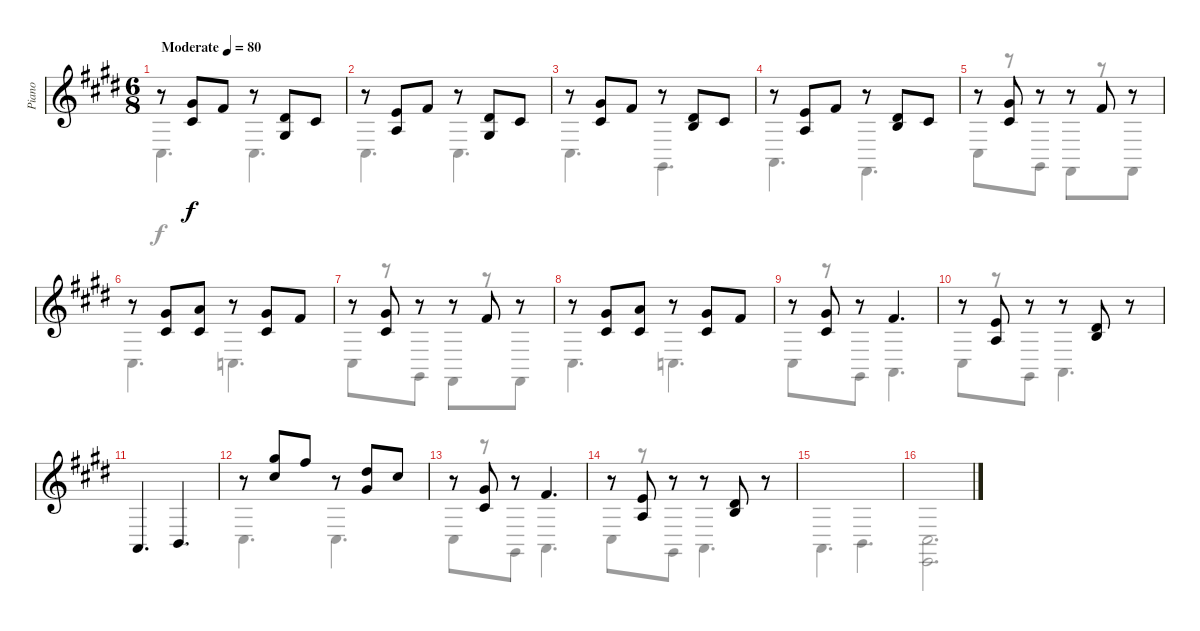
\track ("Piano" "Piano") {instrument acousticgrandpiano}
\staff {score}
\tuning (E4 B3 G3 D3 A2 E2) {hide}
\voice
\ts (6 8)
\tempo (80 "Moderate")
\clef g2
\ks c#minor
r.8{dy f instrument acousticgrandpiano} (9.2 6.3).8 7.2.8 r.8 (8.3 6.4).8 6.3.8 |
r.8 (9.3 7.4).8 11.3.8 r.8 (8.3 6.4).8 6.3.8 |
r.8 (9.2 6.3).8 7.2.8 r.8 (8.3 9.4).8 6.3.8 |
r.8 (9.3 7.4).8 11.3.8 r.8 (8.3 9.4).8 6.3.8 |
r.8 (9.2 6.3).8 r.8 r.8 7.2.8 r.8 |
r.8 (9.2 6.3).8 (10.2 6.3).8 r.8 (9.2 6.3).8 7.2.8 |
r.8 (9.2 6.3).8 r.8 r.8 7.2.8 r.8 |
r.8 (9.2 6.3).8 (10.2 6.3).8 r.8 (9.2 6.3).8 7.2.8 |
r.8 (9.2 6.3).8 r.8 7.2.4{d} |
r.8 (9.3 7.4).8 r.8 r.8 (8.3 9.4).8 r.8 |
0.5.4{d} 2.5.4{d} |
r.8 (21.2 18.3).8 19.2.8 r.8 (20.3 18.4).8 18.3.8 |
r.8 (9.2 6.3).8 r.8 7.2.4{d} |
r.8 (9.3 7.4).8 r.8 r.8 (8.3 9.4).8 r.8 |
|
\voice
\clef g2
\ottava regular
\simile none
\ks c#minor
4.5.4{d dy f} 4.5.4{d} |
4.5.4{d} 4.5.4{d} |
4.5.4{d} 4.6.4{d} |
5.6.4{d} 2.6.4{d} |
4.5.8 r.8 4.6.8 2.6.8 r.8 2.6.8 |
4.5.4{d} 3.5.4{d} |
4.5.8 r.8 4.6.8 2.6.8 r.8 2.6.8 |
4.5.4{d} 3.5.4{d} |
4.5.8 r.8 4.6.8 5.6.4{d} |
4.5.8 r.8 4.6.8 5.6.4{d} |
|
4.5.4{d} 4.5.4{d} |
4.5.8 r.8 4.6.8 5.6.4{d} |
4.5.8 r.8 4.6.8 5.6.4{d} |
0.5.4{d} 2.5.4{d} |
(4.5 0.6).2{d}
